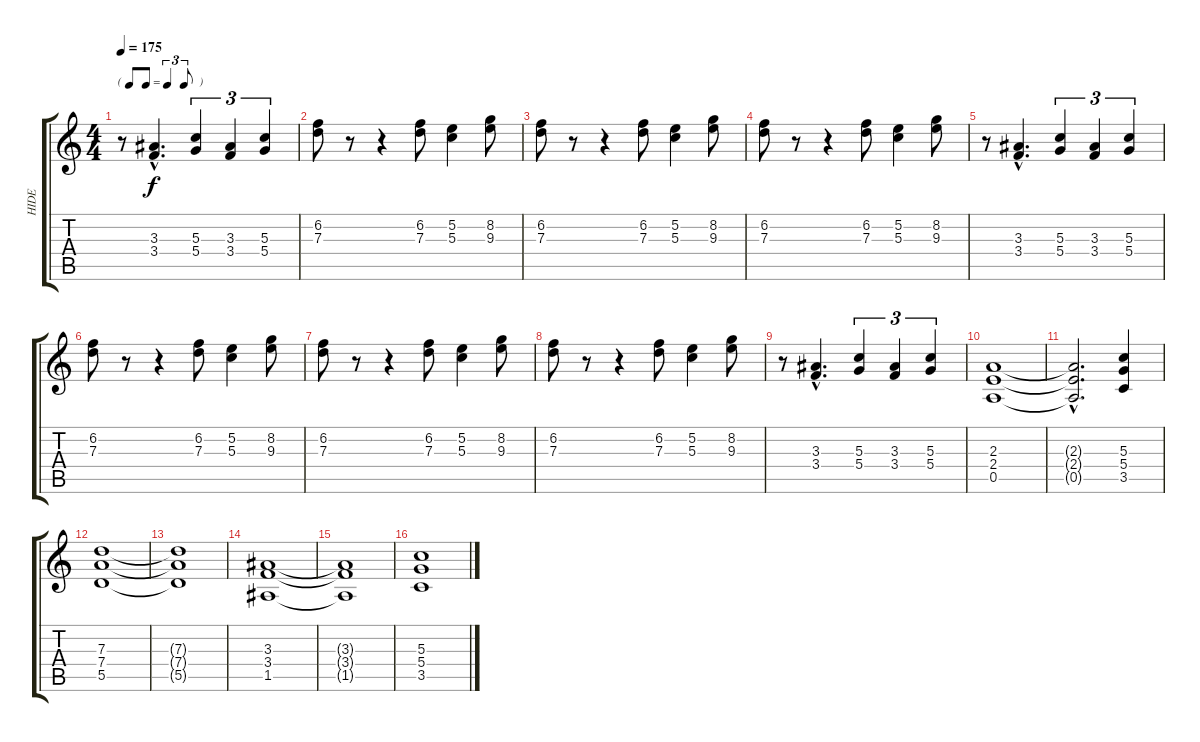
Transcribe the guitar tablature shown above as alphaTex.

\track ("HIDE" "HIDE") {instrument distortionguitar}
\staff {score tabs}
\tuning (E4 B3 G3 D3 A2 E2) {hide}
\ts (4 4)
\tf triplet8th
\tempo 175
\clef g2
\ks c
r.8{dy f} (3.3{hac} 3.4{hac}).4{d} (5.3 5.4).4{tu (3 2)} (3.3 3.4).4{tu (3 2)} (5.3 5.4).4{tu (3 2)} |
(6.2 7.3).8 r.8 r.4 (6.2 7.3).8 (5.2 5.3).4 (8.2 9.3).8 |
(6.2 7.3).8 r.8 r.4 (6.2 7.3).8 (5.2 5.3).4 (8.2 9.3).8 |
(6.2 7.3).8 r.8 r.4 (6.2 7.3).8 (5.2 5.3).4 (8.2 9.3).8 |
r.8 (3.3{hac} 3.4{hac}).4{d} (5.3 5.4).4{tu (3 2)} (3.3 3.4).4{tu (3 2)} (5.3 5.4).4{tu (3 2)} |
(6.2 7.3).8 r.8 r.4 (6.2 7.3).8 (5.2 5.3).4 (8.2 9.3).8 |
(6.2 7.3).8 r.8 r.4 (6.2 7.3).8 (5.2 5.3).4 (8.2 9.3).8 |
(6.2 7.3).8 r.8 r.4 (6.2 7.3).8 (5.2 5.3).4 (8.2 9.3).8 |
r.8 (3.3{hac} 3.4{hac}).4{d} (5.3 5.4).4{tu (3 2)} (3.3 3.4).4{tu (3 2)} (5.3 5.4).4{tu (3 2)} |
(2.3 2.4 0.5).1 |
(2.3{hac t} 2.4{hac t} 0.5{hac t}).2{d} (5.3 5.4 3.5).4 |
(7.3 7.4 5.5).1 |
(7.3{t} 7.4{t} 5.5{t}).1 |
(3.3 3.4 1.5).1 |
(3.3{t} 3.4{t} 1.5{t}).1 |
(5.3 5.4 3.5).1
